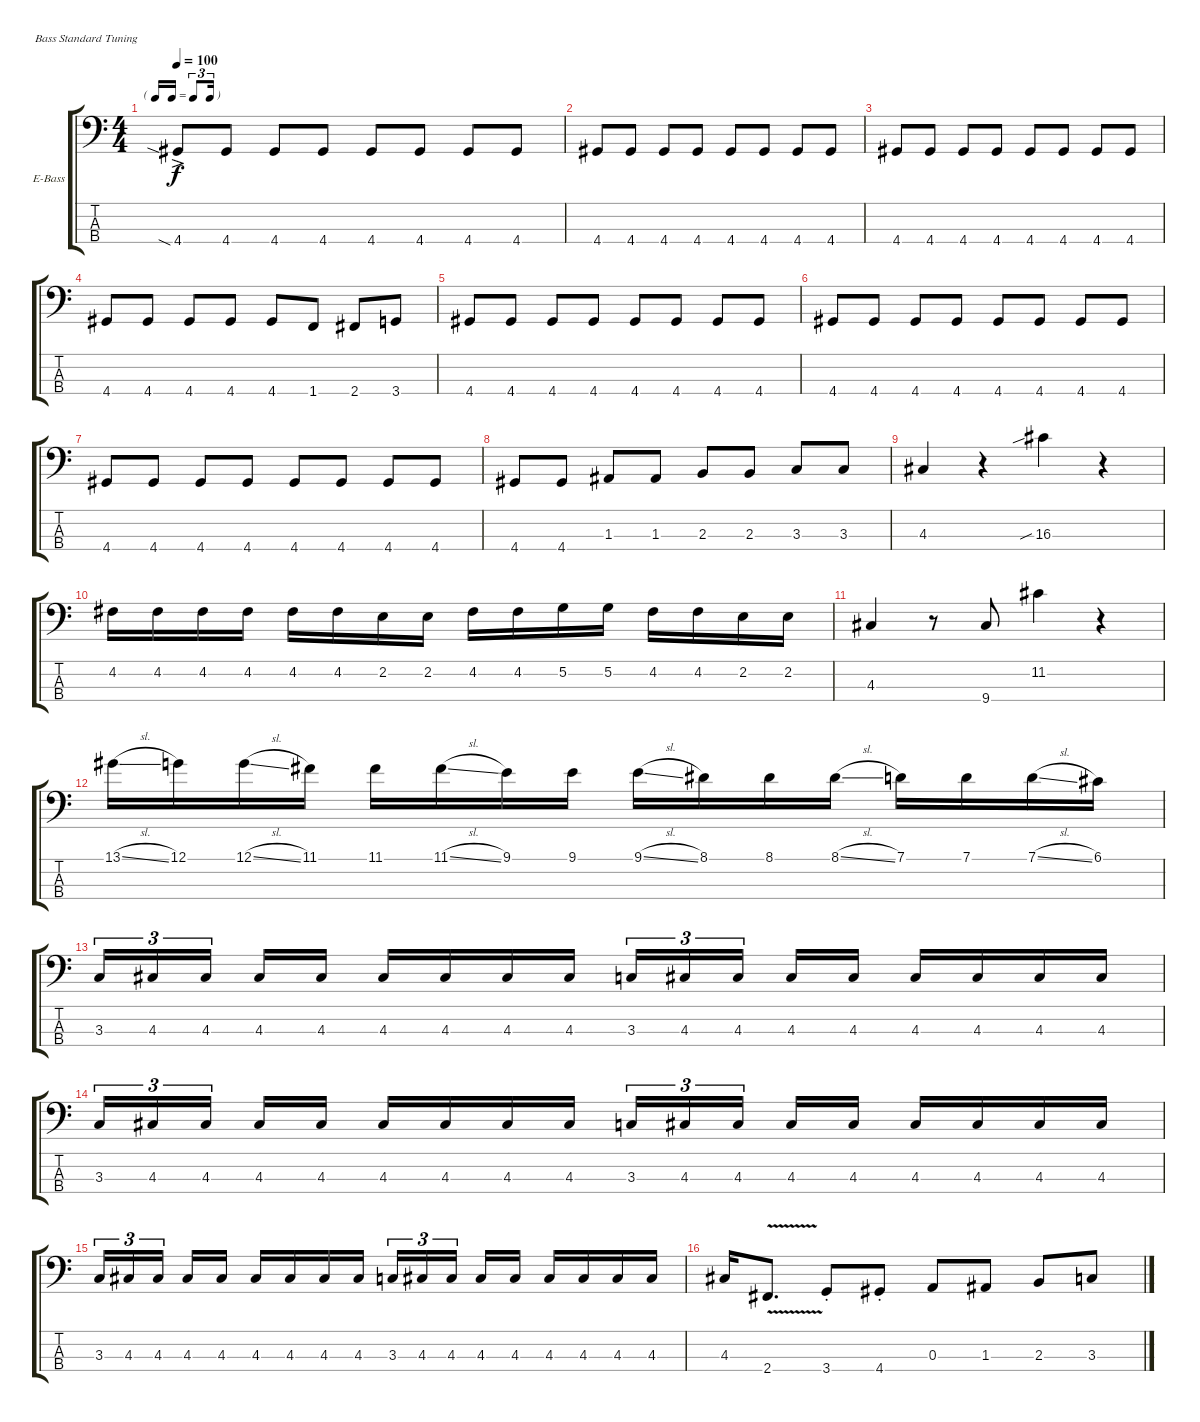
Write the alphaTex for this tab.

\bracketExtendMode groupsimilarinstruments
\firstSystemTrackNameOrientation horizontal
\otherSystemsTrackNameOrientation horizontal
\track ("Electric Bass" "E-Bass") {instrument electricbassfinger}
\staff {score tabs}
\tuning (G2 D2 A1 E1)
\ts (4 4)
\tf triplet16th
\tempo 100
\clef f4
\ks c
4.4{sia ac}.8{dy f} 4.4.8 4.4.8 4.4.8 4.4.8 4.4.8 4.4.8 4.4.8 |
4.4.8 4.4.8 4.4.8 4.4.8 4.4.8 4.4.8 4.4.8 4.4.8 |
4.4.8 4.4.8 4.4.8 4.4.8 4.4.8 4.4.8 4.4.8 4.4.8 |
4.4.8 4.4.8 4.4.8 4.4.8 4.4.8 1.4.8 2.4.8 3.4.8 |
4.4.8 4.4.8 4.4.8 4.4.8 4.4.8 4.4.8 4.4.8 4.4.8 |
4.4.8 4.4.8 4.4.8 4.4.8 4.4.8 4.4.8 4.4.8 4.4.8 |
4.4.8 4.4.8 4.4.8 4.4.8 4.4.8 4.4.8 4.4.8 4.4.8 |
4.4.8 4.4.8 1.3.8 1.3.8 2.3.8 2.3.8 3.3.8 3.3.8 |
4.3.4 r.4 16.3{sib}.4 r.4 |
4.2.16 4.2.16 4.2.16 4.2.16 4.2.16 4.2.16 2.2.16 2.2.16 4.2.16 4.2.16 5.2.16 5.2.16 4.2.16 4.2.16 2.2.16 2.2.16 |
4.3.4 r.8 9.4.8 11.2.4 r.4 |
13.1{sl}.16 12.1.16 12.1{sl}.16 11.1.16 11.1.16 11.1{sl}.16 9.1.16 9.1.16 9.1{sl}.16 8.1.16 8.1.16 8.1{sl}.16 7.1.16 7.1.16 7.1{sl}.16 6.1.16 |
3.3.16{tu (3 2)} 4.3.16{tu (3 2)} 4.3.16{tu (3 2)} 4.3.16 4.3.16 4.3.16 4.3.16 4.3.16 4.3.16 3.3.16{tu (3 2)} 4.3.16{tu (3 2)} 4.3.16{tu (3 2)} 4.3.16 4.3.16 4.3.16 4.3.16 4.3.16 4.3.16 |
3.3.16{tu (3 2)} 4.3.16{tu (3 2)} 4.3.16{tu (3 2)} 4.3.16 4.3.16 4.3.16 4.3.16 4.3.16 4.3.16 3.3.16{tu (3 2)} 4.3.16{tu (3 2)} 4.3.16{tu (3 2)} 4.3.16 4.3.16 4.3.16 4.3.16 4.3.16 4.3.16 |
3.3.16{tu (3 2)} 4.3.16{tu (3 2)} 4.3.16{tu (3 2)} 4.3.16 4.3.16 4.3.16 4.3.16 4.3.16 4.3.16 3.3.16{tu (3 2)} 4.3.16{tu (3 2)} 4.3.16{tu (3 2)} 4.3.16 4.3.16 4.3.16 4.3.16 4.3.16 4.3.16 |
4.3.16 2.4{v}.8{d} 3.4{st}.8 4.4{st}.8 0.3.8 1.3.8 2.3.8 3.3.8
